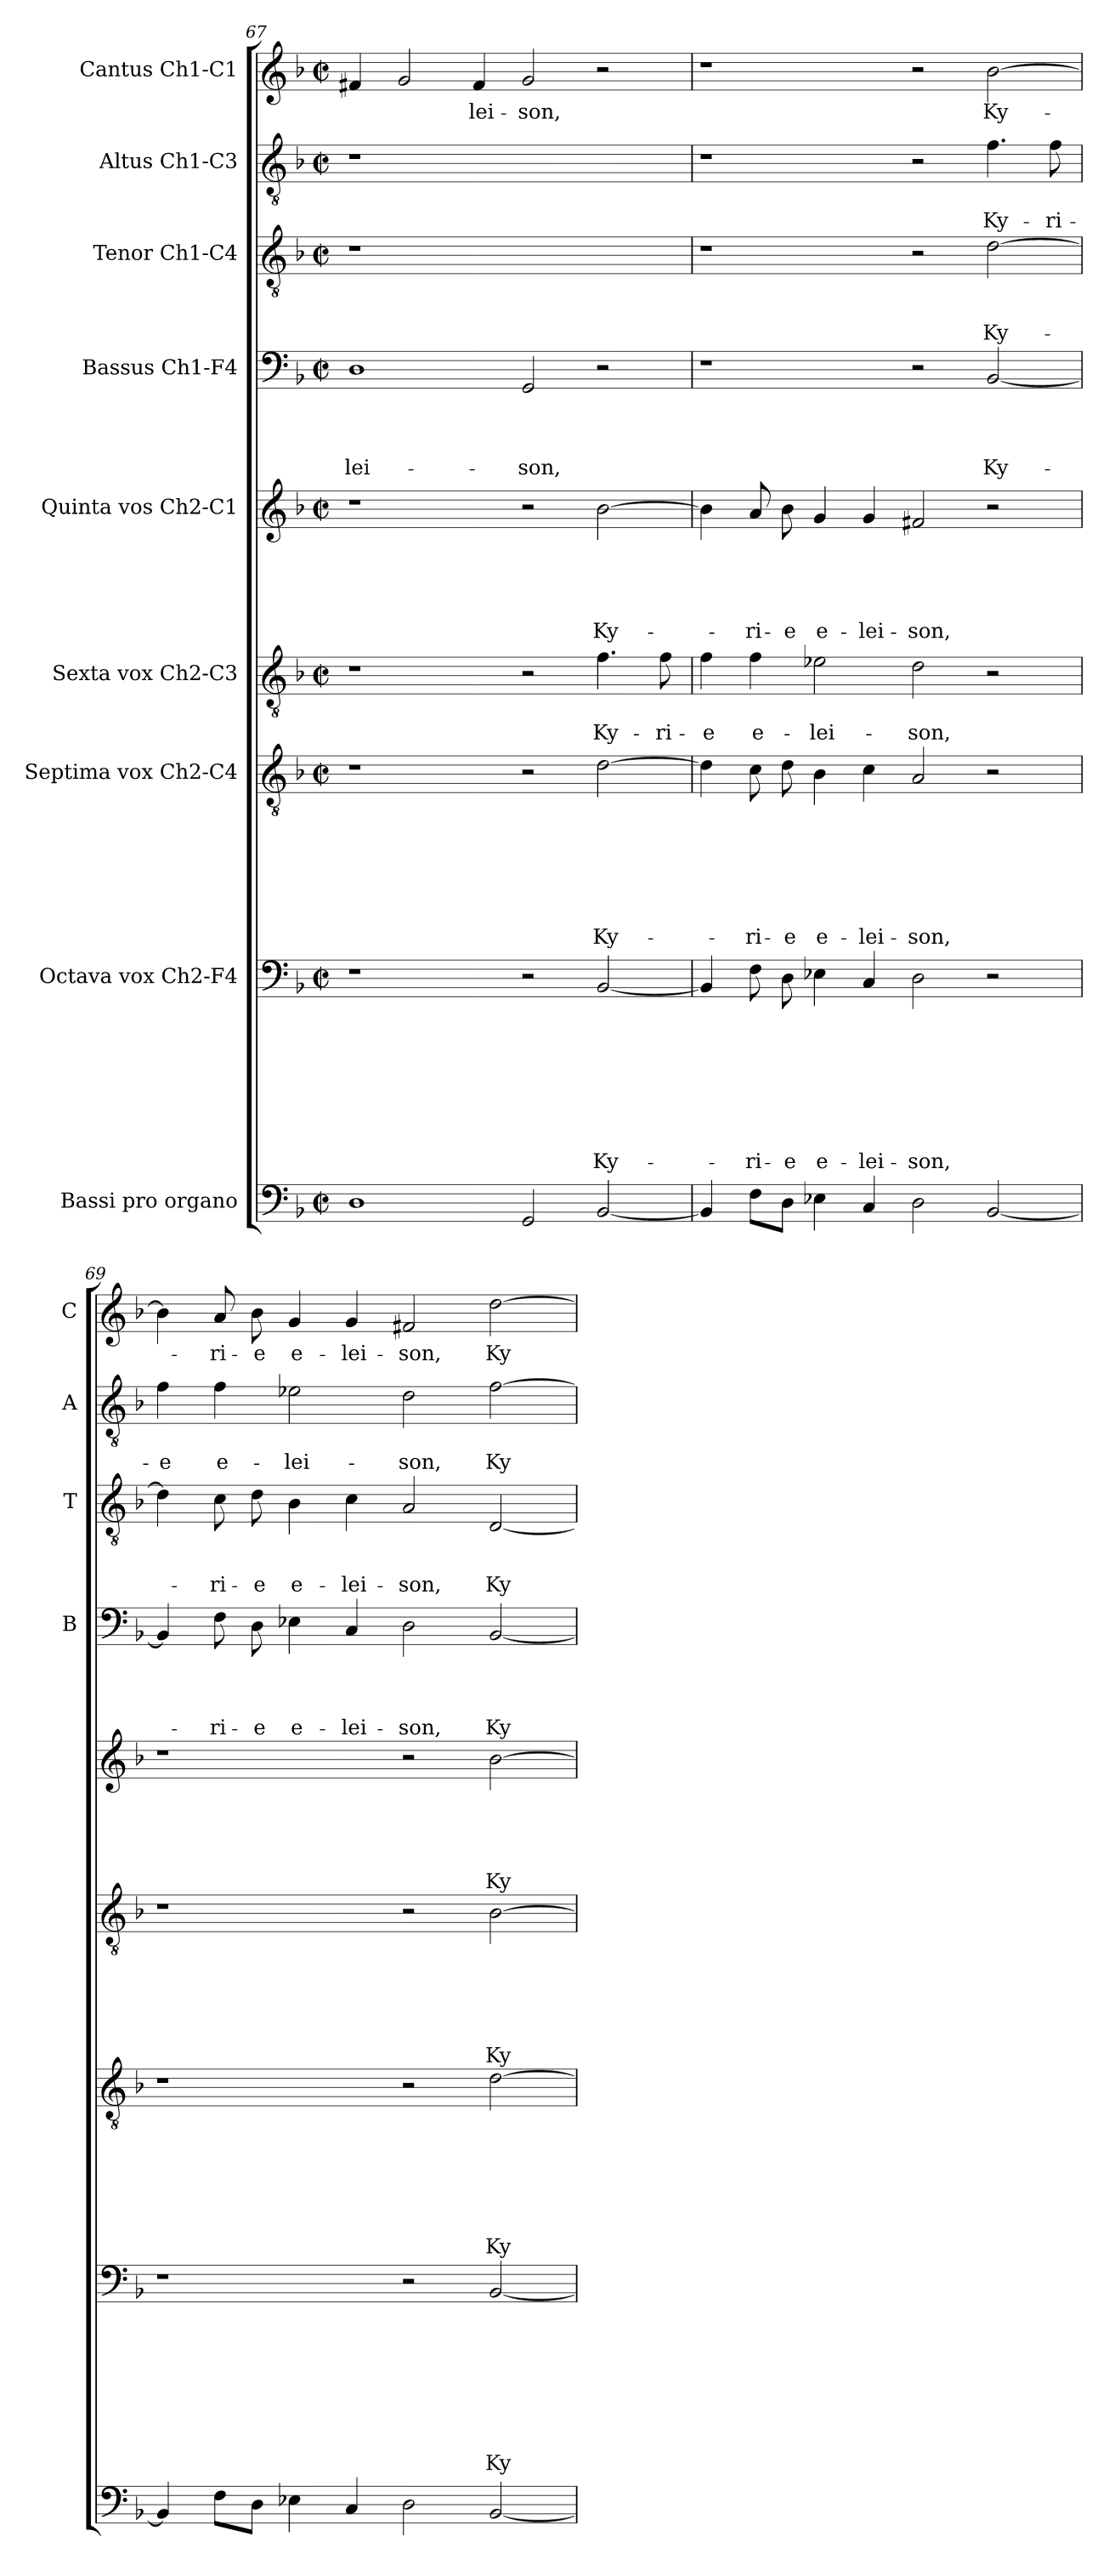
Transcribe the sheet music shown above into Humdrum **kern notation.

**kern	**kern	**text	**text	**text	**text	**text	**text	**text	**text	**kern	**text	**text	**text	**text	**text	**text	**text	**kern	**text	**text	**text	**text	**text	**text	**kern	**text	**text	**text	**text	**text	**kern	**text	**text	**text	**text	**kern	**text	**text	**text	**kern	**text	**text	**kern	**text
*part9	*part8	*part8	*part8	*part8	*part8	*part8	*part8	*part8	*part8	*part7	*part7	*part7	*part7	*part7	*part7	*part7	*part7	*part6	*part6	*part6	*part6	*part6	*part6	*part6	*part5	*part5	*part5	*part5	*part5	*part5	*part4	*part4	*part4	*part4	*part4	*part3	*part3	*part3	*part3	*part2	*part2	*part2	*part1	*part1
*staff9	*staff8	*staff8	*staff8	*staff8	*staff8	*staff8	*staff8	*staff8	*staff8	*staff7	*staff7	*staff7	*staff7	*staff7	*staff7	*staff7	*staff7	*staff6	*staff6	*staff6	*staff6	*staff6	*staff6	*staff6	*staff5	*staff5	*staff5	*staff5	*staff5	*staff5	*staff4	*staff4	*staff4	*staff4	*staff4	*staff3	*staff3	*staff3	*staff3	*staff2	*staff2	*staff2	*staff1	*staff1
*I"Bassi pro  organo	*I"Octava vox Ch2-F4	*	*	*	*	*	*	*	*	*I"Septima vox Ch2-C4	*	*	*	*	*	*	*	*I"Sexta vox Ch2-C3	*	*	*	*	*	*	*I"Quinta vos Ch2-C1	*	*	*	*	*	*I"Bassus Ch1-F4	*	*	*	*	*I"Tenor Ch1-C4	*	*	*	*I"Altus Ch1-C3	*	*	*I"Cantus Ch1-C1	*
*	*	*	*	*	*	*	*	*	*	*	*	*	*	*	*	*	*	*	*	*	*	*	*	*	*	*	*	*	*	*	*I'B	*	*	*	*	*I'T	*	*	*	*I'A	*	*	*I'C	*
!!LO:LB:g=z
*clefF4	*clefF4	*	*	*	*	*	*	*	*	*clefGv2	*	*	*	*	*	*	*	*clefGv2	*	*	*	*	*	*	*clefG2	*	*	*	*	*	*clefF4	*	*	*	*	*clefGv2	*	*	*	*clefGv2	*	*	*clefG2	*
*k[b-]	*k[b-]	*	*	*	*	*	*	*	*	*k[b-]	*	*	*	*	*	*	*	*k[b-]	*	*	*	*	*	*	*k[b-]	*	*	*	*	*	*k[b-]	*	*	*	*	*k[b-]	*	*	*	*k[b-]	*	*	*k[b-]	*
*F:	*F:	*	*	*	*	*	*	*	*	*F:	*	*	*	*	*	*	*	*F:	*	*	*	*	*	*	*F:	*	*	*	*	*	*F:	*	*	*	*	*F:	*	*	*	*F:	*	*	*F:	*
*M2/2	*M2/2	*	*	*	*	*	*	*	*	*M2/2	*	*	*	*	*	*	*	*M2/2	*	*	*	*	*	*	*M2/2	*	*	*	*	*	*M2/2	*	*	*	*	*M2/2	*	*	*	*M2/2	*	*	*M2/2	*
*met(c|)	*met(c|)	*	*	*	*	*	*	*	*	*met(c|)	*	*	*	*	*	*	*	*met(c|)	*	*	*	*	*	*	*met(c|)	*	*	*	*	*	*met(c|)	*	*	*	*	*met(c|)	*	*	*	*met(c|)	*	*	*met(c|)	*
=67	=67	=67	=67	=67	=67	=67	=67	=67	=67	=67	=67	=67	=67	=67	=67	=67	=67	=67	=67	=67	=67	=67	=67	=67	=67	=67	=67	=67	=67	=67	=67	=67	=67	=67	=67	=67	=67	=67	=67	=67	=67	=67	=67	=67
!	!	!	!	!	!	!	!	!	!	!	!	!	!	!	!	!	!	!	!	!	!	!	!	!	!	!	!	!	!	!	!	!	!	!	!LO:LY:b	!	!	!	!	!	!	!	!	!
1D	1r	.	.	.	.	.	.	.	.	1r	.	.	.	.	.	.	.	1r	.	.	.	.	.	.	1r	.	.	.	.	.	1D	.	.	.	-lei-	1r	.	.	.	1r	.	.	4f#X/	.
.	.	.	.	.	.	.	.	.	.	.	.	.	.	.	.	.	.	.	.	.	.	.	.	.	.	.	.	.	.	.	.	.	.	.	.	.	.	.	.	.	.	.	2g/	.
!	!	!	!	!	!	!	!	!	!	!	!	!	!	!	!	!	!	!	!	!	!	!	!	!	!	!	!	!	!	!	!	!	!	!	!	!	!	!	!	!	!	!	!	!LO:LY:b
.	.	.	.	.	.	.	.	.	.	.	.	.	.	.	.	.	.	.	.	.	.	.	.	.	.	.	.	.	.	.	.	.	.	.	.	.	.	.	.	.	.	.	4f#/	-lei-
!	!	!	!	!	!	!	!	!	!	!	!	!	!	!	!	!	!	!	!	!	!	!	!	!	!	!	!	!	!	!	!	!	!	!	!LO:LY:b	!	!	!	!	!	!	!	!	!LO:LY:b
2GG/	2r	.	.	.	.	.	.	.	.	2r	.	.	.	.	.	.	.	2r	.	.	.	.	.	.	2r	.	.	.	.	.	2GG/	.	.	.	-son,	1ryy	.	.	.	1ryy	.	.	2g/	-son,
!	!	!	!	!	!	!	!	!	!LO:LY:b	!	!	!	!	!	!	!	!LO:LY:b	!	!	!LO:LY:b	!	!	!	!	!	!	!	!	!	!LO:LY:b	!	!	!	!	!	!	!	!	!	!	!	!	!	!
[2BB-/	[2BB-/	.	.	.	.	.	.	.	Ky-	[2d\	.	.	.	.	.	.	Ky-	4.f\	.	Ky-	.	.	.	.	[2b-\	.	.	.	.	Ky-	2r	.	.	.	.	.	.	.	.	.	.	.	2r	.
!	!	!	!	!	!	!	!	!	!	!	!	!	!	!	!	!	!	!	!	!LO:LY:b	!	!	!	!	!	!	!	!	!	!	!	!	!	!	!	!	!	!	!	!	!	!	!	!
.	.	.	.	.	.	.	.	.	.	.	.	.	.	.	.	.	.	8f\	.	-ri-	.	.	.	.	.	.	.	.	.	.	.	.	.	.	.	.	.	.	.	.	.	.	.	.
=68	=68	=68	=68	=68	=68	=68	=68	=68	=68	=68	=68	=68	=68	=68	=68	=68	=68	=68	=68	=68	=68	=68	=68	=68	=68	=68	=68	=68	=68	=68	=68	=68	=68	=68	=68	=68	=68	=68	=68	=68	=68	=68	=68	=68
!	!	!	!	!	!	!	!	!	!	!	!	!	!	!	!	!	!	!	!	!LO:LY:b	!	!	!	!	!	!	!	!	!	!	!	!	!	!	!	!	!	!	!	!	!	!	!	!
4BB-/]	4BB-/]	.	.	.	.	.	.	.	.	4d\]	.	.	.	.	.	.	.	4f\	.	-e	.	.	.	.	4b-\]	.	.	.	.	.	1r	.	.	.	.	1r	.	.	.	1r	.	.	1r	.
!	!	!	!	!	!	!	!	!	!LO:LY:b	!	!	!	!	!	!	!	!LO:LY:b	!	!	!LO:LY:b	!	!	!	!	!	!	!	!	!	!LO:LY:b	!	!	!	!	!	!	!	!	!	!	!	!	!	!
8F\L	8F\	.	.	.	.	.	.	.	-ri-	8c\	.	.	.	.	.	.	-ri-	4f\	.	e-	.	.	.	.	8a/	.	.	.	.	-ri-	.	.	.	.	.	.	.	.	.	.	.	.	.	.
!	!	!	!	!	!	!	!	!	!LO:LY:b	!	!	!	!	!	!	!	!LO:LY:b	!	!	!	!	!	!	!	!	!	!	!	!	!LO:LY:b	!	!	!	!	!	!	!	!	!	!	!	!	!	!
8D\J	8D\	.	.	.	.	.	.	.	-e	8d\	.	.	.	.	.	.	-e	.	.	.	.	.	.	.	8b-\	.	.	.	.	-e	.	.	.	.	.	.	.	.	.	.	.	.	.	.
!	!	!	!	!	!	!	!	!	!LO:LY:b	!	!	!	!	!	!	!	!LO:LY:b	!	!	!LO:LY:b	!	!	!	!	!	!	!	!	!	!LO:LY:b	!	!	!	!	!	!	!	!	!	!	!	!	!	!
4E-X\	4E-X\	.	.	.	.	.	.	.	e-	4B-\	.	.	.	.	.	.	e-	2e-X\	.	-lei-	.	.	.	.	4g/	.	.	.	.	e-	.	.	.	.	.	.	.	.	.	.	.	.	.	.
!	!	!	!	!	!	!	!	!	!LO:LY:b	!	!	!	!	!	!	!	!LO:LY:b	!	!	!	!	!	!	!	!	!	!	!	!	!LO:LY:b	!	!	!	!	!	!	!	!	!	!	!	!	!	!
4C/	4C/	.	.	.	.	.	.	.	-lei-	4c\	.	.	.	.	.	.	-lei-	.	.	.	.	.	.	.	4g/	.	.	.	.	-lei-	.	.	.	.	.	.	.	.	.	.	.	.	.	.
!	!	!	!	!	!	!	!	!	!LO:LY:b	!	!	!	!	!	!	!	!LO:LY:b	!	!	!LO:LY:b	!	!	!	!	!	!	!	!	!	!LO:LY:b	!	!	!	!	!	!	!	!	!	!	!	!	!	!
2D\	2D\	.	.	.	.	.	.	.	-son,	2A/	.	.	.	.	.	.	-son,	2d\	.	-son,	.	.	.	.	2f#X/	.	.	.	.	-son,	2r	.	.	.	.	2r	.	.	.	2r	.	.	2r	.
!	!	!	!	!	!	!	!	!	!	!	!	!	!	!	!	!	!	!	!	!	!	!	!	!	!	!	!	!	!	!	!	!	!	!	!LO:LY:b	!	!	!	!LO:LY:b	!	!	!LO:LY:b	!	!LO:LY:b
[2BB-/	2r	.	.	.	.	.	.	.	.	2r	.	.	.	.	.	.	.	2r	.	.	.	.	.	.	2r	.	.	.	.	.	[2BB-/	.	.	.	Ky-	[2d\	.	.	Ky-	4.f\	.	Ky-	[2b-\	Ky-
!	!	!	!	!	!	!	!	!	!	!	!	!	!	!	!	!	!	!	!	!	!	!	!	!	!	!	!	!	!	!	!	!	!	!	!	!	!	!	!	!	!	!LO:LY:b	!	!
.	.	.	.	.	.	.	.	.	.	.	.	.	.	.	.	.	.	.	.	.	.	.	.	.	.	.	.	.	.	.	.	.	.	.	.	.	.	.	.	8f\	.	-ri-	.	.
=69	=69	=69	=69	=69	=69	=69	=69	=69	=69	=69	=69	=69	=69	=69	=69	=69	=69	=69	=69	=69	=69	=69	=69	=69	=69	=69	=69	=69	=69	=69	=69	=69	=69	=69	=69	=69	=69	=69	=69	=69	=69	=69	=69	=69
!	!	!	!	!	!	!	!	!	!	!	!	!	!	!	!	!	!	!	!	!	!	!	!	!	!	!	!	!	!	!	!	!	!	!	!	!	!	!	!	!	!	!LO:LY:b	!	!
4BB-/]	1r	.	.	.	.	.	.	.	.	1r	.	.	.	.	.	.	.	1r	.	.	.	.	.	.	1r	.	.	.	.	.	4BB-/]	.	.	.	.	4d\]	.	.	.	4f\	.	-e	4b-\]	.
!	!	!	!	!	!	!	!	!	!	!	!	!	!	!	!	!	!	!	!	!	!	!	!	!	!	!	!	!	!	!	!	!	!	!	!LO:LY:b	!	!	!	!LO:LY:b	!	!	!LO:LY:b	!	!LO:LY:b
8F\L	.	.	.	.	.	.	.	.	.	.	.	.	.	.	.	.	.	.	.	.	.	.	.	.	.	.	.	.	.	.	8F\	.	.	.	-ri-	8c\	.	.	-ri-	4f\	.	e-	8a/	-ri-
!	!	!	!	!	!	!	!	!	!	!	!	!	!	!	!	!	!	!	!	!	!	!	!	!	!	!	!	!	!	!	!	!	!	!	!LO:LY:b	!	!	!	!LO:LY:b	!	!	!	!	!LO:LY:b
8D\J	.	.	.	.	.	.	.	.	.	.	.	.	.	.	.	.	.	.	.	.	.	.	.	.	.	.	.	.	.	.	8D\	.	.	.	-e	8d\	.	.	-e	.	.	.	8b-\	-e
!	!	!	!	!	!	!	!	!	!	!	!	!	!	!	!	!	!	!	!	!	!	!	!	!	!	!	!	!	!	!	!	!	!	!	!LO:LY:b	!	!	!	!LO:LY:b	!	!	!LO:LY:b	!	!LO:LY:b
4E-X\	.	.	.	.	.	.	.	.	.	.	.	.	.	.	.	.	.	.	.	.	.	.	.	.	.	.	.	.	.	.	4E-X\	.	.	.	e-	4B-\	.	.	e-	2e-X\	.	-lei-	4g/	e-
!	!	!	!	!	!	!	!	!	!	!	!	!	!	!	!	!	!	!	!	!	!	!	!	!	!	!	!	!	!	!	!	!	!	!	!LO:LY:b	!	!	!	!LO:LY:b	!	!	!	!	!LO:LY:b
4C/	.	.	.	.	.	.	.	.	.	.	.	.	.	.	.	.	.	.	.	.	.	.	.	.	.	.	.	.	.	.	4C/	.	.	.	-lei-	4c\	.	.	-lei-	.	.	.	4g/	-lei-
!	!	!	!	!	!	!	!	!	!	!	!	!	!	!	!	!	!	!	!	!	!	!	!	!	!	!	!	!	!	!	!	!	!	!	!LO:LY:b	!	!	!	!LO:LY:b	!	!	!LO:LY:b	!	!LO:LY:b
2D\	2r	.	.	.	.	.	.	.	.	2r	.	.	.	.	.	.	.	2r	.	.	.	.	.	.	2r	.	.	.	.	.	2D\	.	.	.	-son,	2A/	.	.	-son,	2d\	.	-son,	2f#X/	-son,
!	!	!	!	!	!	!	!	!	!LO:LY:b	!	!	!	!	!	!	!	!LO:LY:b	!	!	!	!	!	!	!LO:LY:b	!	!	!	!	!	!LO:LY:b	!	!	!	!	!LO:LY:b	!	!	!	!LO:LY:b	!	!	!LO:LY:b	!	!LO:LY:b
[2BB-/	[2BB-/	.	.	.	.	.	.	.	Ky-	[2d\	.	.	.	.	.	.	Ky-	[2B-\	.	.	.	.	.	Ky-	[2b-\	.	.	.	.	Ky-	[2BB-/	.	.	.	Ky-	[2D/	.	.	Ky-	[2f\	.	Ky-	[2dd\	Ky-
=	=	=	=	=	=	=	=	=	=	=	=	=	=	=	=	=	=	=	=	=	=	=	=	=	=	=	=	=	=	=	=	=	=	=	=	=	=	=	=	=	=	=	=	=
*-	*-	*-	*-	*-	*-	*-	*-	*-	*-	*-	*-	*-	*-	*-	*-	*-	*-	*-	*-	*-	*-	*-	*-	*-	*-	*-	*-	*-	*-	*-	*-	*-	*-	*-	*-	*-	*-	*-	*-	*-	*-	*-	*-	*-
